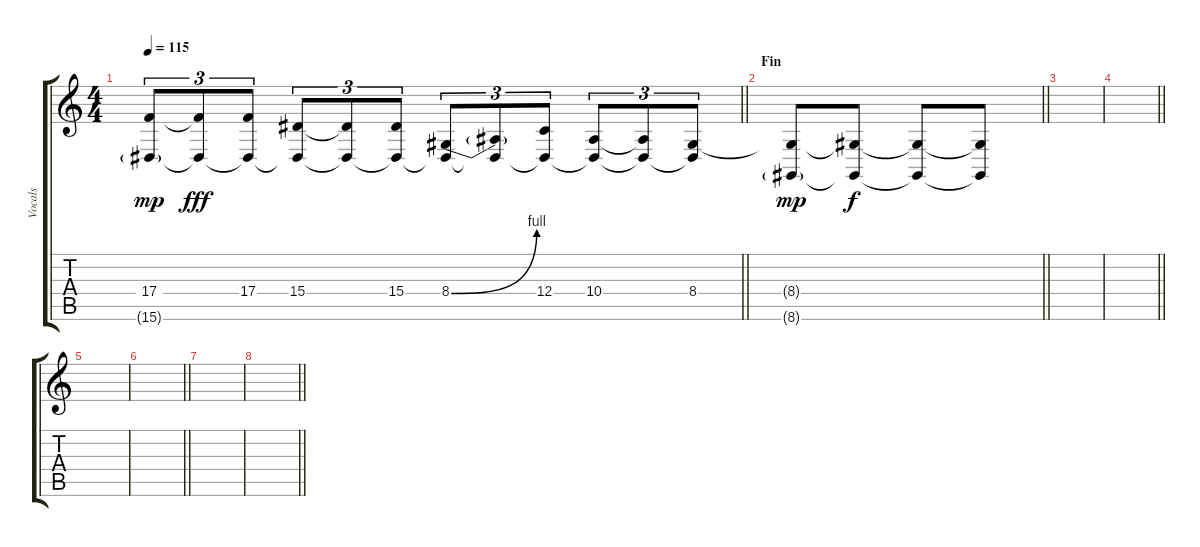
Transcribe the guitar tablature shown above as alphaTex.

\track ("Vocals" "Vocals") {instrument bassoon}
\staff {score tabs}
\tuning (D4 A3 F3 C3 G2 C2) {hide}
\ts (4 4)
\tempo 115
\clef g2
\barLineRight lightlight
\ks c
(17.4 15.6{g}).8{tu (3 2) dy mp} (17.4{t} 15.6{t}).8{tu (3 2) dy fff} (17.4 15.6{t}).8{tu (3 2)} (15.4 15.6{t}).8{tu (3 2)} (15.4{t} 15.6{t}).8{tu (3 2)} (15.4 15.6{t}).8{tu (3 2)} (8.4{be (bend 0 0 60 4)} 15.6{t}).8{tu (3 2)} (8.4{t} 15.6{t}).8{tu (3 2)} (12.4 15.6{t}).8{tu (3 2)} (10.4 15.6{t}).8{tu (3 2)} (10.4{t} 15.6{t}).8{tu (3 2)} (8.4 15.6{t}).8{tu (3 2)} |
\section ("" "Fin")
\barLineRight lightlight
(8.4{t} 8.6{g}).8{dy mp} (8.4{t} 8.6{t}).8{dy f} (8.4{t} 8.6{t}).8 (8.4{t} 8.6{t}).8 |
|
\barLineRight lightlight
|
|
\barLineRight lightlight
|
|
\barLineRight lightlight
